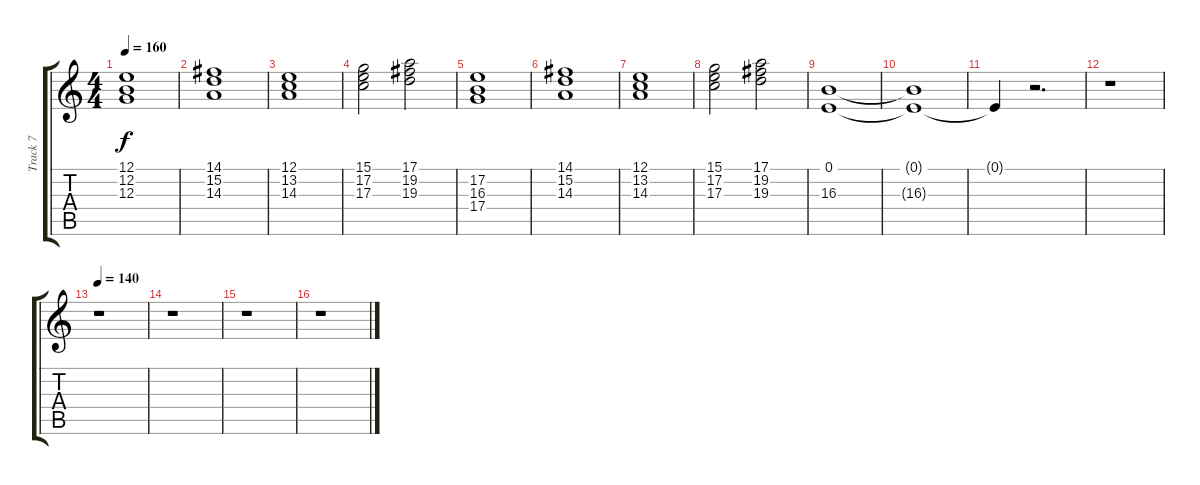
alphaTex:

\track ("Track 7" "Track 7") {instrument choiraahs}
\staff {score tabs}
\tuning (E4 B3 G3 D3 A2 E2) {hide}
\ts (4 4)
\tempo 160
\clef g2
\ks c
(12.1 12.2 12.3).1{dy f} |
(14.1 15.2 14.3).1 |
(12.1 13.2 14.3).1 |
(15.1 17.2 17.3).2 (17.1 19.2 19.3).2 |
(17.2 16.3 17.4).1 |
(14.1 15.2 14.3).1 |
(12.1 13.2 14.3).1 |
(15.1 17.2 17.3).2 (17.1 19.2 19.3).2 |
(0.1 16.3).1 |
(0.1{t} 16.3{t}).1 |
0.1{t}.4 r.2{d} |
r.1 |
\tempo 140
r.1 |
r.1 |
r.1 |
r.1
